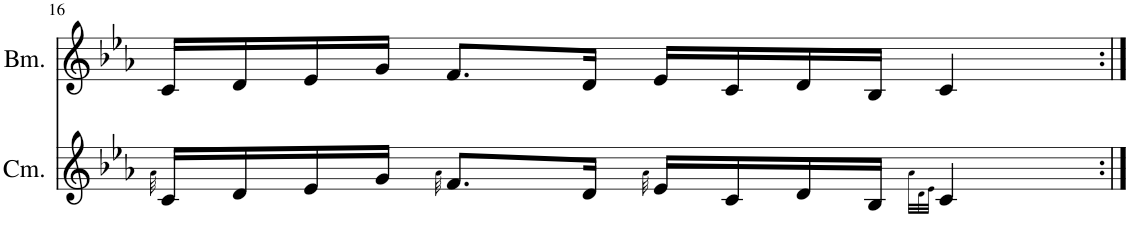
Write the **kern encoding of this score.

**kern	**kern
*part2	*part1
*staff2	*staff1
*I"Cornemuse	*I"Bombarde
*I'Cm.	*I'Bm.
!!LO:PB:g=z
*clefG2	*clefG2
*k[b-e-a-]	*k[b-e-a-]
*M4/4	*M4/4
=16	=16
32qa-\	.
16c/LL	16c/LL
16d/	16d/
16e-/	16e-/
16g/JJ	16g/JJ
32qa-\	.
8.f/L	8.f/L
16d/Jk	16d/Jk
32qa-\	.
16e-/LL	16e-/LL
16c/	16c/
16d/	16d/
16B-/JJ	16B-/JJ
32qa-\LLL	.
32qd\	.
32qe-\JJJ	.
4c/	4c/
=:|!	=:|!
*-	*-
